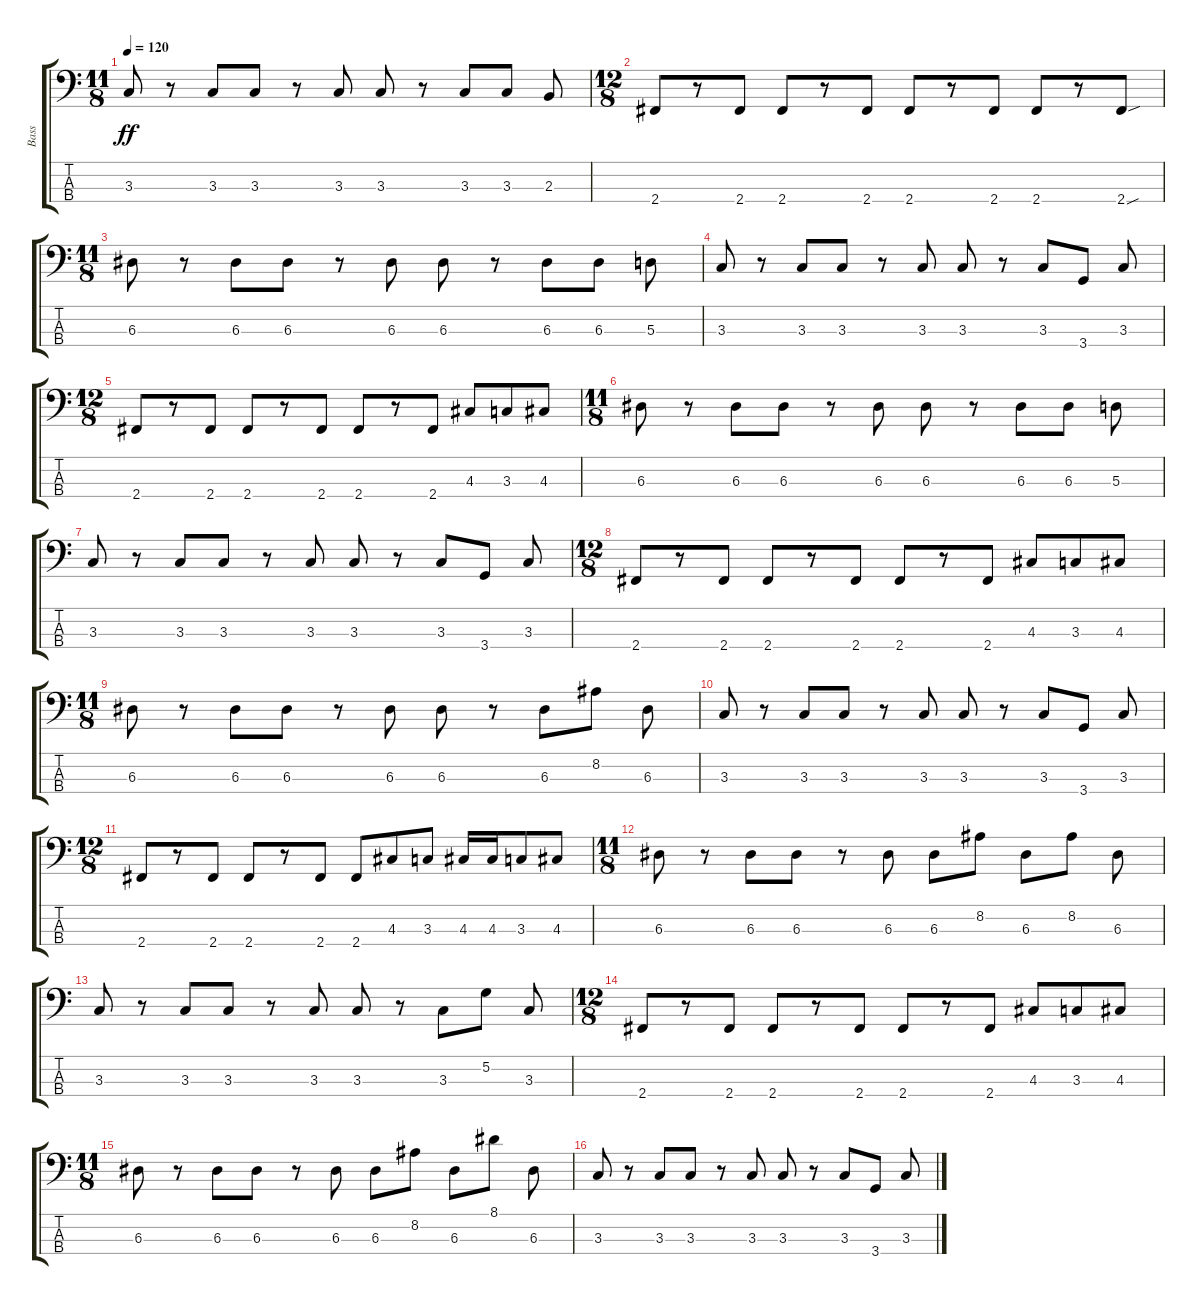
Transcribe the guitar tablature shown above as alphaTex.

\track ("Bass" "Bass") {instrument electricbassfinger}
\staff {score tabs}
\tuning (G2 D2 A1 E1) {hide}
\ts (11 8)
\tempo 120
\clef f4
\ks c
3.3.8{dy ff} r.8 3.3.8 3.3.8 r.8 3.3.8 3.3.8 r.8 3.3.8 3.3.8 2.3.8 |
\ts (12 8)
2.4.8 r.8 2.4.8 2.4.8 r.8 2.4.8 2.4.8 r.8 2.4.8 2.4.8 r.8 2.4{sou}.8 |
\ts (11 8)
6.3.8 r.8 6.3.8 6.3.8 r.8 6.3.8 6.3.8 r.8 6.3.8 6.3.8 5.3.8 |
3.3.8 r.8 3.3.8 3.3.8 r.8 3.3.8 3.3.8 r.8 3.3.8 3.4.8 3.3.8 |
\ts (12 8)
2.4.8 r.8 2.4.8 2.4.8 r.8 2.4.8 2.4.8 r.8 2.4.8 4.3.8 3.3.8 4.3.8 |
\ts (11 8)
6.3.8 r.8 6.3.8 6.3.8 r.8 6.3.8 6.3.8 r.8 6.3.8 6.3.8 5.3.8 |
3.3.8 r.8 3.3.8 3.3.8 r.8 3.3.8 3.3.8 r.8 3.3.8 3.4.8 3.3.8 |
\ts (12 8)
2.4.8 r.8 2.4.8 2.4.8 r.8 2.4.8 2.4.8 r.8 2.4.8 4.3.8 3.3.8 4.3.8 |
\ts (11 8)
6.3.8 r.8 6.3.8 6.3.8 r.8 6.3.8 6.3.8 r.8 6.3.8 8.2.8 6.3.8 |
3.3.8 r.8 3.3.8 3.3.8 r.8 3.3.8 3.3.8 r.8 3.3.8 3.4.8 3.3.8 |
\ts (12 8)
2.4.8 r.8 2.4.8 2.4.8 r.8 2.4.8 2.4.8 4.3.8 3.3.8 4.3.16 4.3.16 3.3.8 4.3.8 |
\ts (11 8)
6.3.8 r.8 6.3.8 6.3.8 r.8 6.3.8 6.3.8 8.2.8 6.3.8 8.2.8 6.3.8 |
3.3.8 r.8 3.3.8 3.3.8 r.8 3.3.8 3.3.8 r.8 3.3.8 5.2.8 3.3.8 |
\ts (12 8)
2.4.8 r.8 2.4.8 2.4.8 r.8 2.4.8 2.4.8 r.8 2.4.8 4.3.8 3.3.8 4.3.8 |
\ts (11 8)
6.3.8 r.8 6.3.8 6.3.8 r.8 6.3.8 6.3.8 8.2.8 6.3.8 8.1.8 6.3.8 |
3.3.8 r.8 3.3.8 3.3.8 r.8 3.3.8 3.3.8 r.8 3.3.8 3.4.8 3.3.8
